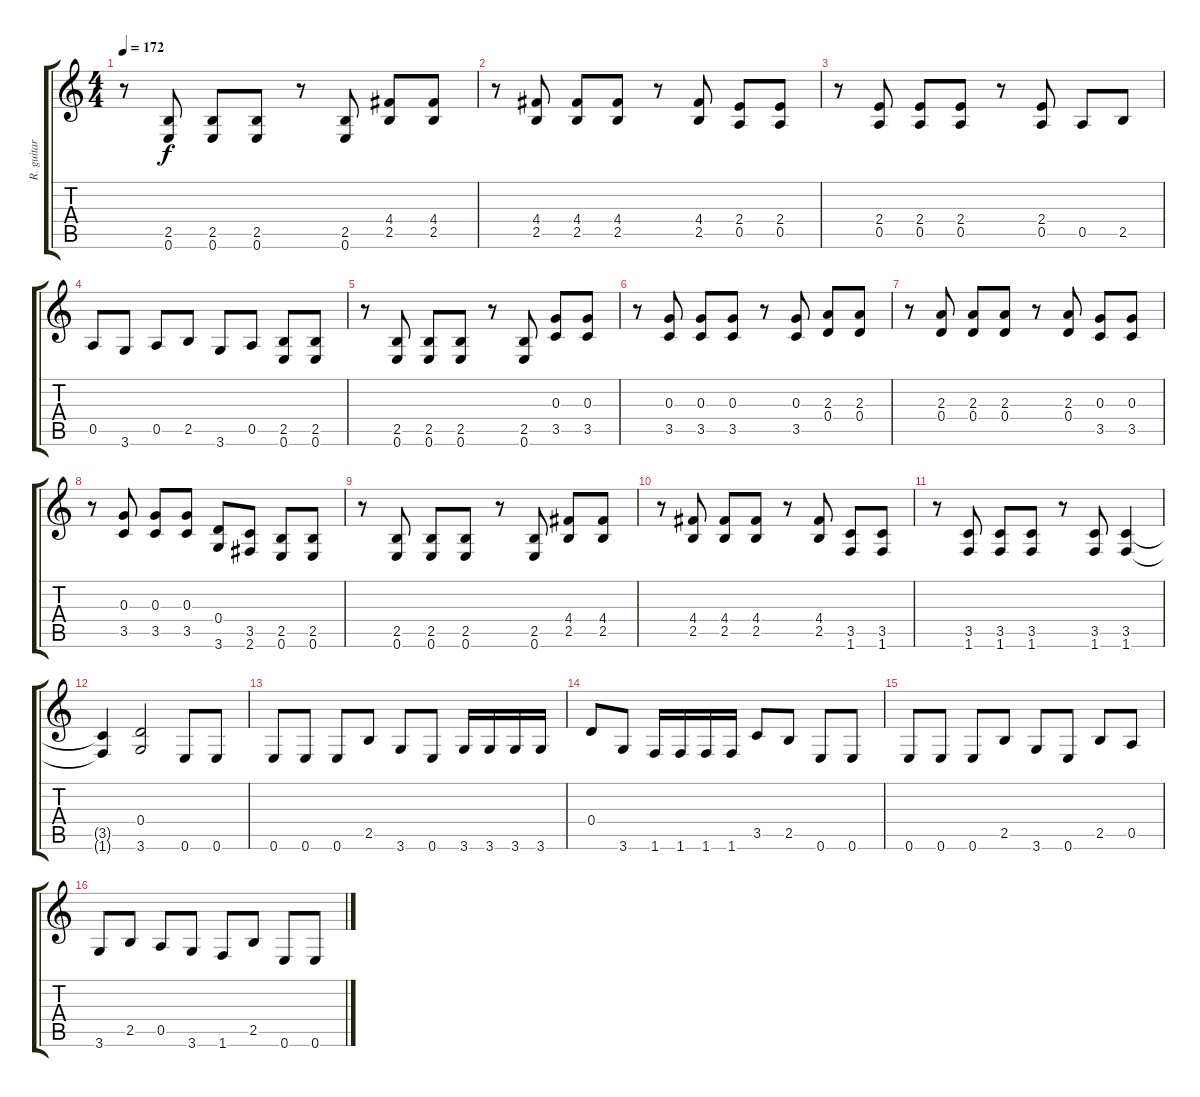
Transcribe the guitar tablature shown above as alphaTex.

\track ("R. guitar" "R. guitar") {instrument overdrivenguitar}
\staff {score tabs}
\tuning (E4 B3 G3 D3 A2 E2) {hide}
\ts (4 4)
\tempo 172
\clef g2
\ks c
r.8{dy f} (2.5 0.6).8 (2.5 0.6).8 (2.5 0.6).8 r.8 (2.5 0.6).8 (4.4 2.5).8 (4.4 2.5).8 |
r.8 (4.4 2.5).8 (4.4 2.5).8 (4.4 2.5).8 r.8 (4.4 2.5).8 (2.4 0.5).8 (2.4 0.5).8 |
r.8 (2.4 0.5).8 (2.4 0.5).8 (2.4 0.5).8 r.8 (2.4 0.5).8 0.5.8 2.5.8 |
0.5.8 3.6.8 0.5.8 2.5.8 3.6.8 0.5.8 (2.5 0.6).8 (2.5 0.6).8 |
r.8 (2.5 0.6).8 (2.5 0.6).8 (2.5 0.6).8 r.8 (2.5 0.6).8 (0.3 3.5).8 (0.3 3.5).8 |
r.8 (0.3 3.5).8 (0.3 3.5).8 (0.3 3.5).8 r.8 (0.3 3.5).8 (2.3 0.4).8 (2.3 0.4).8 |
r.8 (2.3 0.4).8 (2.3 0.4).8 (2.3 0.4).8 r.8 (2.3 0.4).8 (0.3 3.5).8 (0.3 3.5).8 |
r.8 (0.3 3.5).8 (0.3 3.5).8 (0.3 3.5).8 (0.4 3.6).8 (3.5 2.6).8 (2.5 0.6).8 (2.5 0.6).8 |
r.8 (2.5 0.6).8 (2.5 0.6).8 (2.5 0.6).8 r.8 (2.5 0.6).8 (4.4 2.5).8 (4.4 2.5).8 |
r.8 (4.4 2.5).8 (4.4 2.5).8 (4.4 2.5).8 r.8 (4.4 2.5).8 (3.5 1.6).8 (3.5 1.6).8 |
r.8 (3.5 1.6).8 (3.5 1.6).8 (3.5 1.6).8 r.8 (3.5 1.6).8 (3.5 1.6).4 |
(3.5{t} 1.6{t}).4 (0.4 3.6).2 0.6.8 0.6.8 |
0.6.8 0.6.8 0.6.8 2.5.8 3.6.8 0.6.8 3.6.16 3.6.16 3.6.16 3.6.16 |
0.4.8 3.6.8 1.6.16 1.6.16 1.6.16 1.6.16 3.5.8 2.5.8 0.6.8 0.6.8 |
0.6.8 0.6.8 0.6.8 2.5.8 3.6.8 0.6.8 2.5.8 0.5.8 |
3.6.8 2.5.8 0.5.8 3.6.8 1.6.8 2.5.8 0.6.8 0.6.8
